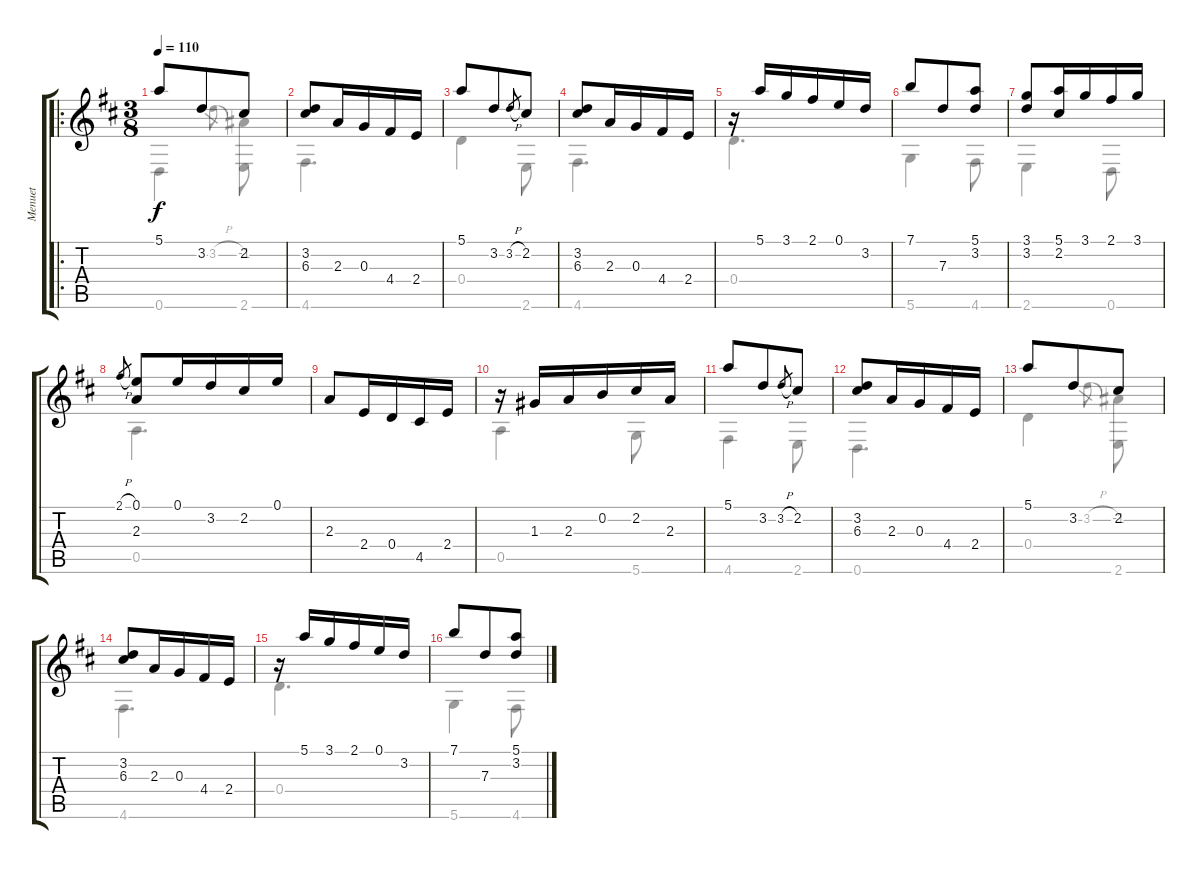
\track ("Menuet" "Menuet") {instrument acousticguitarnylon}
\staff {score tabs}
\tuning (E4 B3 G3 D3 A2 D2) {hide}
\voice
\ro
\ts (3 8)
\tempo 110
\clef g2
\ks d
5.1.8{dy f instrument acousticguitarnylon} 3.2.8 2.2.8 |
(3.2 6.3).8 2.3.16 0.3.16 4.4.16 2.4.16 |
5.1.8 3.2.8 3.2{h}.8{gr} 2.2.8 |
(3.2 6.3).8 2.3.16 0.3.16 4.4.16 2.4.16 |
r.16 5.1.16 3.1.16 2.1.16 0.1.16 3.2.16 |
7.1.8 7.3.8 (5.1 3.2).8 |
(3.1 3.2).8 (5.1 2.2).16 3.1.16 2.1.16 3.1.16 |
2.1{h}.8{gr} (0.1 2.3).8 0.1.16 3.2.16 2.2.16 0.1.16 |
2.3.8 2.4.16 0.4.16 4.5.16 2.4.16 |
r.16 1.3.16 2.3.16 0.2.16 2.2.16 2.3.16 |
5.1.8 3.2.8 3.2{h}.8{gr} 2.2.8 |
(3.2 6.3).8 2.3.16 0.3.16 4.4.16 2.4.16 |
5.1.8 3.2.8 2.2.8 |
(3.2 6.3).8 2.3.16 0.3.16 4.4.16 2.4.16 |
r.16 5.1.16 3.1.16 2.1.16 0.1.16 3.2.16 |
7.1.8 7.3.8 (5.1 3.2).8
\voice
\clef g2
\ottava regular
\simile none
\ks d
0.6.4{dy f} 3.2{h}.8{gr} (-1.2 2.6).8 |
4.6.4{d} |
0.4.4 2.6.8 |
4.6.4{d} |
0.4.4{d} |
5.6.4 4.6.8 |
2.6.4 0.6.8 |
0.5.4{d} |
|
0.5.4 5.6.8 |
4.6.4 2.6.8 |
0.6.4{d} |
0.4.4 3.2{h}.8{gr} (-1.2 2.6).8 |
4.6.4{d} |
0.4.4{d} |
5.6.4 4.6.8
